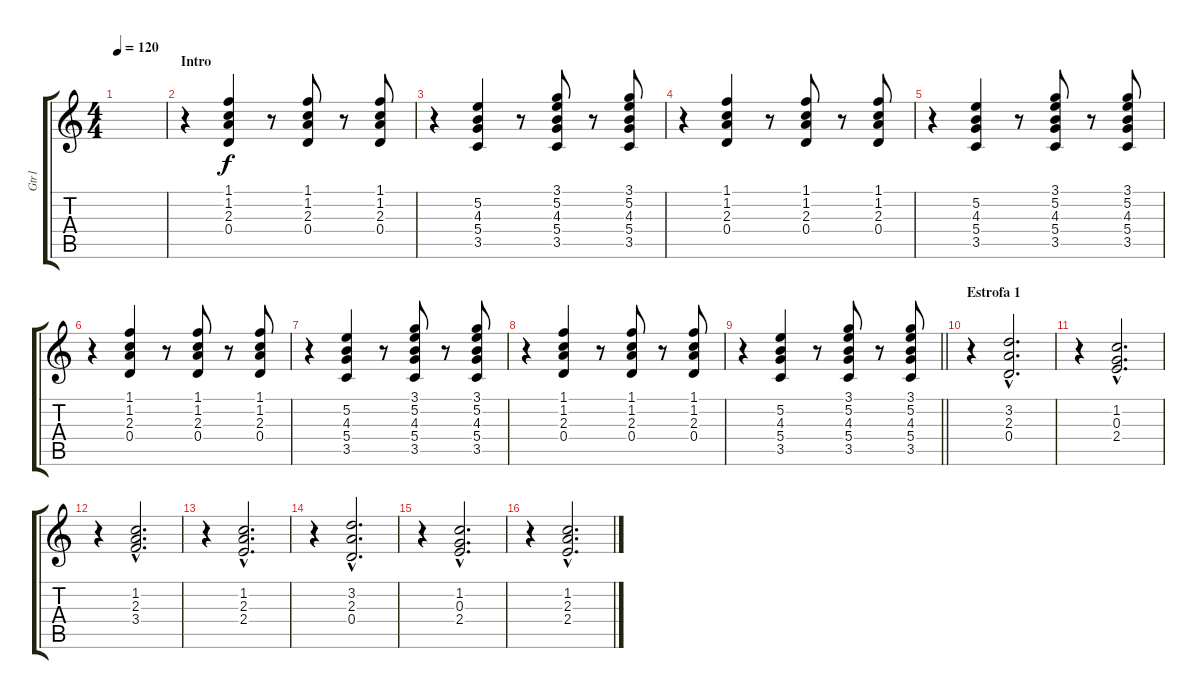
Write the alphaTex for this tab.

\track ("Gtr1" "Gtr1") {instrument acousticguitarnylon}
\staff {score tabs}
\tuning (E4 B3 G3 D3 A2 E2) {hide}
\ts (4 4)
\tempo 120
\clef g2
\ks c
|
\section ("" "Intro")
r.4 (1.1 1.2 2.3 0.4).4 r.8 (1.1 1.2 2.3 0.4).8 r.8 (1.1 1.2 2.3 0.4).8 |
r.4 (5.2 4.3 5.4 3.5).4 r.8 (3.1 5.2 4.3 5.4 3.5).8 r.8 (3.1 5.2 4.3 5.4 3.5).8 |
r.4 (1.1 1.2 2.3 0.4).4 r.8 (1.1 1.2 2.3 0.4).8 r.8 (1.1 1.2 2.3 0.4).8 |
r.4 (5.2 4.3 5.4 3.5).4 r.8 (3.1 5.2 4.3 5.4 3.5).8 r.8 (3.1 5.2 4.3 5.4 3.5).8 |
r.4 (1.1 1.2 2.3 0.4).4 r.8 (1.1 1.2 2.3 0.4).8 r.8 (1.1 1.2 2.3 0.4).8 |
r.4 (5.2 4.3 5.4 3.5).4 r.8 (3.1 5.2 4.3 5.4 3.5).8 r.8 (3.1 5.2 4.3 5.4 3.5).8 |
r.4 (1.1 1.2 2.3 0.4).4 r.8 (1.1 1.2 2.3 0.4).8 r.8 (1.1 1.2 2.3 0.4).8 |
\barLineRight lightlight
r.4 (5.2 4.3 5.4 3.5).4 r.8 (3.1 5.2 4.3 5.4 3.5).8 r.8 (3.1 5.2 4.3 5.4 3.5).8 |
\section ("" "Estrofa 1")
r.4 (3.2{hac} 2.3{hac} 0.4{hac}).2{d} |
r.4 (1.2{hac} 0.3{hac} 2.4{hac}).2{d} |
r.4 (1.2{hac} 2.3{hac} 3.4{hac}).2{d} |
r.4 (1.2{hac} 2.3{hac} 2.4{hac}).2{d} |
r.4 (3.2{hac} 2.3{hac} 0.4{hac}).2{d} |
r.4 (1.2{hac} 0.3{hac} 2.4{hac}).2{d} |
r.4 (1.2{hac} 2.3{hac} 2.4{hac}).2{d}
